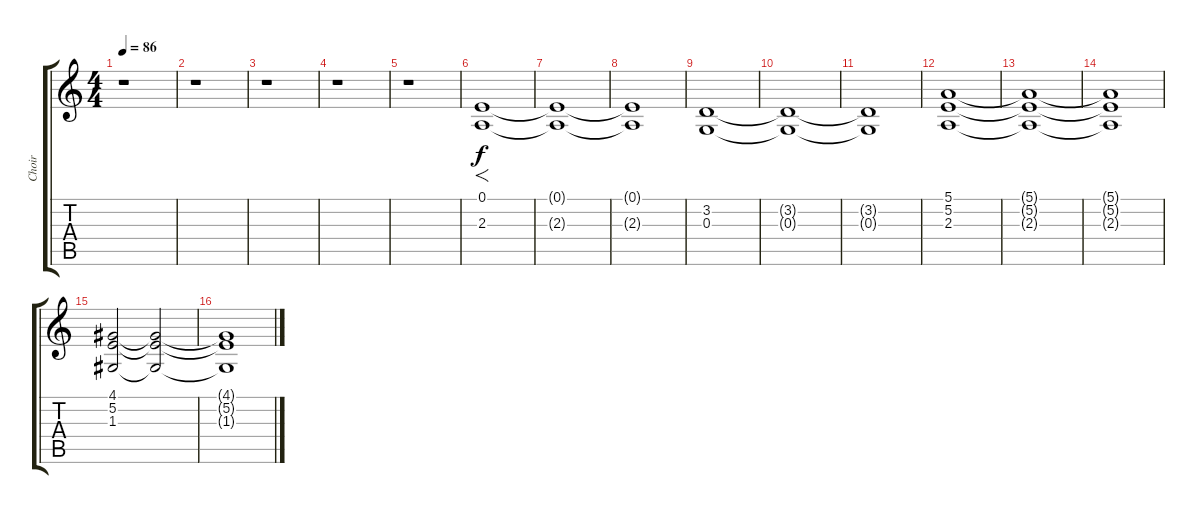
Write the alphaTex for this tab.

\track ("Choir" "Choir") {instrument choiraahs}
\staff {score tabs}
\tuning (E4 B3 G3 D3 A2 E2) {hide}
\ts (4 4)
\tempo 86
\clef g2
\ks c
r.1{dy f} |
r.1 |
r.1 |
r.1 |
r.1 |
(0.1 2.3).1{f} |
(0.1{t} 2.3{t}).1 |
(0.1{t} 2.3{t}).1 |
(3.2 0.3).1 |
(3.2{t} 0.3{t}).1 |
(3.2{t} 0.3{t}).1 |
(5.1 5.2 2.3).1 |
(5.1{t} 5.2{t} 2.3{t}).1 |
(5.1{t} 5.2{t} 2.3{t}).1 |
(4.1 5.2 1.3).2 (4.1{t} 5.2{t} 1.3{t}).2{volume 2} |
(4.1{t} 5.2{t} 1.3{t}).1
